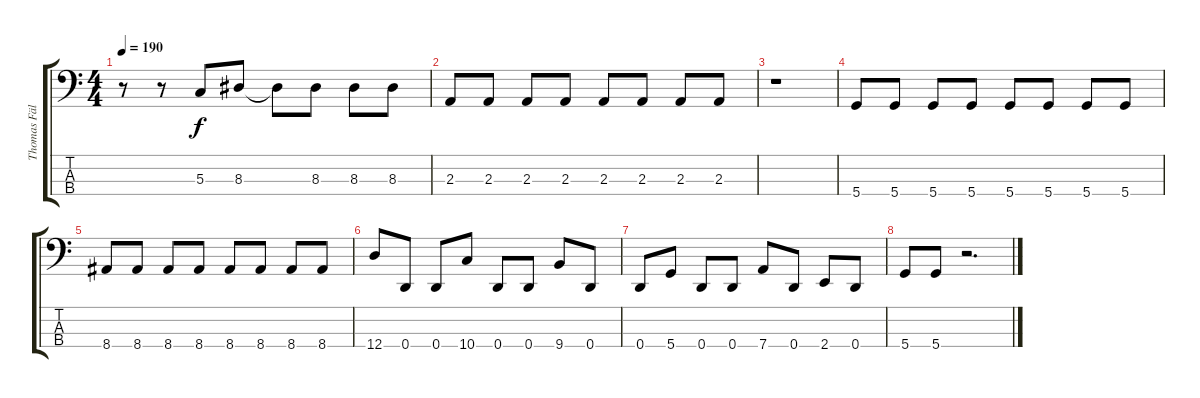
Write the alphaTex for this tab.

\track ("Thomas Fällgren" "Thomas Fäl") {instrument electricbassfinger}
\staff {score tabs}
\tuning (F2 C2 G1 D1) {hide}
\ts (4 4)
\tempo 190
\clef f4
\ks c
r.8{dy f} r.8 5.3.8 8.3.8 8.3{t}.8 8.3.8 8.3.8 8.3.8 |
2.3.8 2.3.8 2.3.8 2.3.8 2.3.8 2.3.8 2.3.8 2.3.8 |
r.1 |
5.4.8 5.4.8 5.4.8 5.4.8 5.4.8 5.4.8 5.4.8 5.4.8 |
8.4.8 8.4.8 8.4.8 8.4.8 8.4.8 8.4.8 8.4.8 8.4.8 |
12.4.8 0.4.8 0.4.8 10.4.8 0.4.8 0.4.8 9.4.8 0.4.8 |
0.4.8 5.4.8 0.4.8 0.4.8 7.4.8 0.4.8 2.4.8 0.4.8 |
5.4.8 5.4.8 r.2{d}
